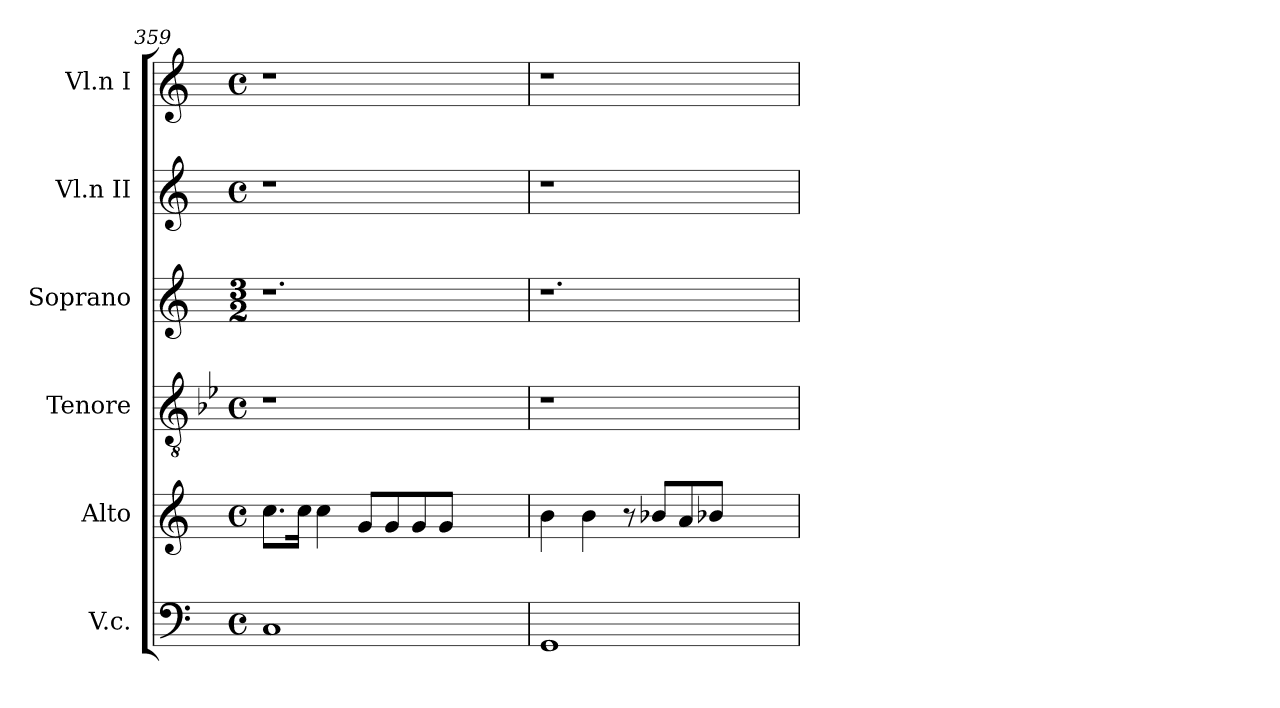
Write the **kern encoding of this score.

**kern	**kern	**kern	**kern	**kern	**kern
*part6	*part5	*part4	*part3	*part2	*part1
*staff6	*staff5	*staff4	*staff3	*staff2	*staff1
*I"V.c.	*I"Alto	*I"Tenore	*I"Soprano	*I"Vl.n II	*I"Vl.n I
*I'V.c.	*I'Alto	*I'Tenore	*I'Soprano	*I'Vl.n II	*I'Vl.n I
*clefF4	*clefG2	*clefGv2	*clefG2	*clefG2	*clefG2
*k[]	*k[]	*k[b-e-]	*k[]	*k[]	*k[]
*C:	*C:	*B-:	*C:	*C:	*C:
*M4/4	*M4/4	*M4/4	*M3/2	*M4/4	*M4/4
*met(c)	*met(c)	*met(c)	*	*met(c)	*met(c)
=359	=359	=359	=359	=359	=359
1C	8.cc\L	1r	1.r	1r	1r
.	16cc\Jk	.	.	.	.
.	4cc\	.	.	.	.
.	8g/L	.	.	.	.
.	8g/	.	.	.	.
.	8g/	.	.	.	.
.	8g/J	.	.	.	.
2ryy	2ryy	2ryy	.	2ryy	2ryy
=360	=360	=360	=360	=360	=360
1GG	4b\	1r	1.r	1r	1r
.	4b\	.	.	.	.
.	8r	.	.	.	.
.	8b-X/L	.	.	.	.
.	8a/	.	.	.	.
.	8b-X/J	.	.	.	.
2ryy	2ryy	2ryy	.	2ryy	2ryy
=	=	=	=	=	=
*-	*-	*-	*-	*-	*-
